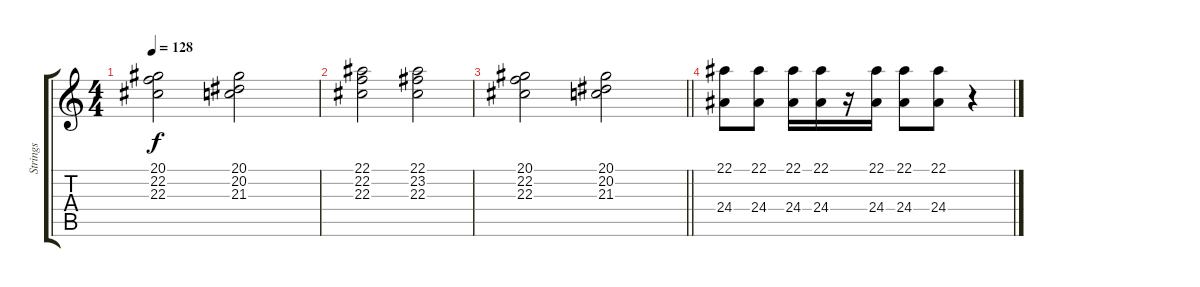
\track ("Strings" "Strings") {instrument stringensemble1}
\staff {score tabs}
\tuning (C4 G3 Eb3 Bb2 F2 C2) {hide}
\ts (4 4)
\tempo 128
\clef g2
\ks c
(20.1 22.2 22.3).2{dy f} (20.1 20.2 21.3).2 |
(22.1 22.2 22.3).2 (22.1 23.2 22.3).2 |
\barLineRight lightlight
(20.1 22.2 22.3).2 (20.1 20.2 21.3).2 |
(22.1 24.4).8 (22.1 24.4).8 (22.1 24.4).16 (22.1 24.4).16 r.16 (22.1 24.4).16 (22.1 24.4).8 (22.1 24.4).8 r.4
